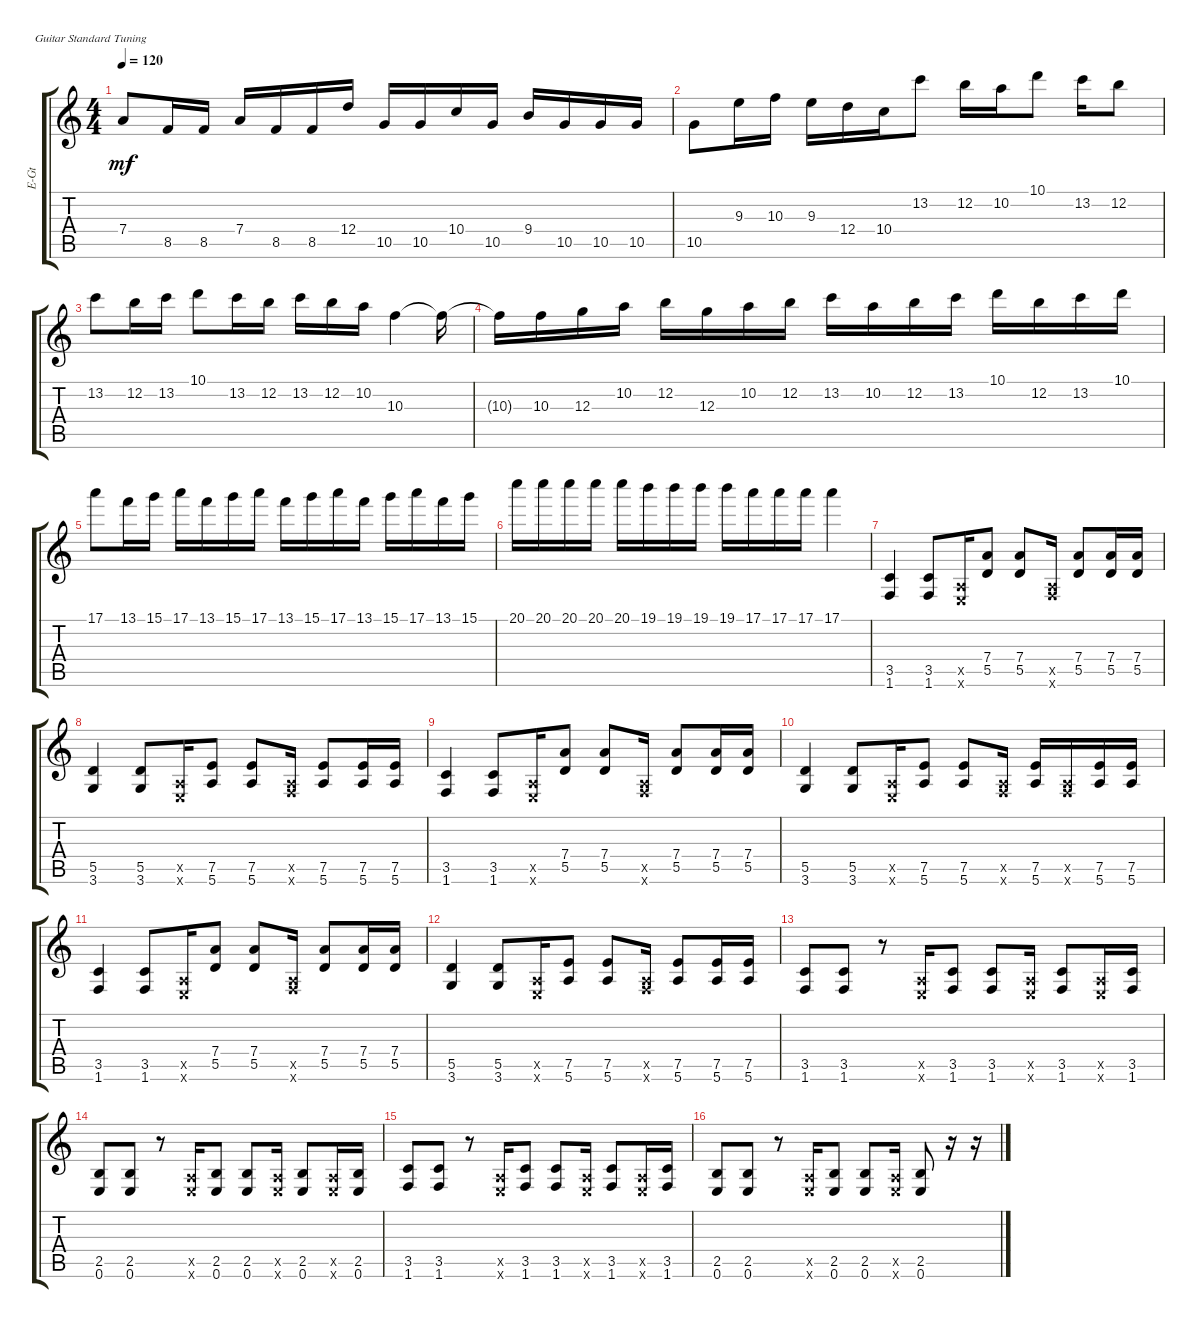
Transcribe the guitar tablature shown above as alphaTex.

\defaultSystemsLayout 4
\bracketExtendMode groupsimilarinstruments
\otherSystemsTrackNameOrientation horizontal
\track ("Electric Guitar" "E-Gt") {instrument distortionguitar}
\staff {score tabs}
\tuning (E4 B3 G3 D3 A2 E2)
\ts (4 4)
\tempo 120
\clef g2
\ks c
7.4.8{dy mf beam Up} 8.5.16{beam Up} 8.5.16{beam Up} 7.4.16{beam Up} 8.5.16{beam Up} 8.5.16{beam Up} 12.4.16{beam Up} 10.5.16{beam Up} 10.5.16{beam Up} 10.4.16{beam Up} 10.5.16{beam Up} 9.4.16{beam Up} 10.5.16{beam Up} 10.5.16{beam Up} 10.5.16{beam Up} |
10.5.8{beam Down} 9.3.16{beam Down} 10.3.16{beam Down} 9.3.16{beam Down} 12.4.16{beam Down} 10.4.16{beam Down} 13.2.8{beam Down} 12.2.16{beam Down} 10.2.16{beam Down} 10.1.8{beam Down} 13.2.16{beam Down} 12.2.8{beam Down} |
13.2.8{beam Down} 12.2.16{beam Down} 13.2.16{beam Down} 10.1.8{beam Down} 13.2.16{beam Down} 12.2.16{beam Down} 13.2.16{beam Down} 12.2.16{beam Down} 10.2.16{beam Down} 10.3.4{beam Down} 10.3{t}.16{beam Down} |
10.3{t}.16{beam Down} 10.3.16{beam Down} 12.3.16{beam Down} 10.2.16{beam Down} 12.2.16{beam Down} 12.3.16{beam Down} 10.2.16{beam Down} 12.2.16{beam Down} 13.2.16{beam Down} 10.2.16{beam Down} 12.2.16{beam Down} 13.2.16{beam Down} 10.1.16{beam Down} 12.2.16{beam Down} 13.2.16{beam Down} 10.1.16{beam Down} |
17.1.8{beam Down} 13.1.16{beam Down} 15.1.16{beam Down} 17.1.16{beam Down} 13.1.16{beam Down} 15.1.16{beam Down} 17.1.16{beam Down} 13.1.16{beam Down} 15.1.16{beam Down} 17.1.16{beam Down} 13.1.16{beam Down} 15.1.16{beam Down} 17.1.16{beam Down} 13.1.16{beam Down} 15.1.16{beam Down} |
20.1.16{beam Down} 20.1.16{beam Down} 20.1.16{beam Down} 20.1.16{beam Down} 20.1.16{beam Down} 19.1.16{beam Down} 19.1.16{beam Down} 19.1.16{beam Down} 19.1.16{beam Down} 17.1.16{beam Down} 17.1.16{beam Down} 17.1.16{beam Down} 17.1.4{beam Down} |
(1.6 3.5).4{beam Up} (3.5 1.6).8{beam Up} (0.6{x} 0.5{x}).16{beam Up} (5.5 7.4).8{beam Up} (5.5 7.4).8{beam Up} (1.6{x} 0.5{x}).16{beam Up} (5.5 7.4).8{beam Up} (5.5 7.4).16{beam Up} (5.5 7.4).16{beam Up} |
(3.6 5.5).4{beam Up} (5.5 3.6).8{beam Up} (0.6{x} 0.5{x}).16{beam Up} (7.5 5.6).8{beam Up} (7.5 5.6).8{beam Up} (1.6{x} 0.5{x}).16{beam Up} (7.5 5.6).8{beam Up} (7.5 5.6).16{beam Up} (7.5 5.6).16{beam Up} |
(1.6 3.5).4{beam Up} (3.5 1.6).8{beam Up} (0.6{x} 0.5{x}).16{beam Up} (5.5 7.4).8{beam Up} (5.5 7.4).8{beam Up} (1.6{x} 0.5{x}).16{beam Up} (5.5 7.4).8{beam Up} (5.5 7.4).16{beam Up} (5.5 7.4).16{beam Up} |
(3.6 5.5).4{beam Up} (5.5 3.6).8{beam Up} (0.6{x} 0.5{x}).16{beam Up} (7.5 5.6).8{beam Up} (7.5 5.6).8{beam Up} (1.6{x} 0.5{x}).16{beam Up} (7.5 5.6).16{beam Up} (1.6{x} 0.5{x}).16{beam Up} (7.5 5.6).16{beam Up} (7.5 5.6).16{beam Up} |
(1.6 3.5).4{beam Up} (3.5 1.6).8{beam Up} (0.6{x} 0.5{x}).16{beam Up} (5.5 7.4).8{beam Up} (5.5 7.4).8{beam Up} (1.6{x} 0.5{x}).16{beam Up} (5.5 7.4).8{beam Up} (5.5 7.4).16{beam Up} (5.5 7.4).16{beam Up} |
(3.6 5.5).4{beam Up} (5.5 3.6).8{beam Up} (0.6{x} 0.5{x}).16{beam Up} (7.5 5.6).8{beam Up} (7.5 5.6).8{beam Up} (1.6{x} 0.5{x}).16{beam Up} (7.5 5.6).8{beam Up} (7.5 5.6).16{beam Up} (7.5 5.6).16{beam Up} |
(1.6 3.5).8{beam Up} (3.5 1.6).8{beam Up} r.8{beam Up} (0.6{x} 0.5{x}).16{beam Up} (3.5 1.6).8{beam Up} (3.5 1.6).8{beam Up} (0.6{x} 0.5{x}).16{beam Up} (3.5 1.6).8{beam Up} (0.6{x} 0.5{x}).16{beam Up} (3.5 1.6).16{beam Up} |
(0.6 2.5).8{beam Up} (2.5 0.6).8{beam Up} r.8{beam Up} (0.6{x} 0.5{x}).16{beam Up} (2.5 0.6).8{beam Up} (2.5 0.6).8{beam Up} (0.6{x} 0.5{x}).16{beam Up} (2.5 0.6).8{beam Up} (0.6{x} 0.5{x}).16{beam Up} (2.5 0.6).16{beam Up} |
(1.6 3.5).8{beam Up} (3.5 1.6).8{beam Up} r.8{beam Up} (0.6{x} 0.5{x}).16{beam Up} (3.5 1.6).8{beam Up} (3.5 1.6).8{beam Up} (0.6{x} 0.5{x}).16{beam Up} (3.5 1.6).8{beam Up} (0.6{x} 0.5{x}).16{beam Up} (3.5 1.6).16{beam Up} |
(0.6 2.5).8{beam Up} (2.5 0.6).8{beam Up} r.8{beam Up} (0.6{x} 0.5{x}).16{beam Up} (2.5 0.6).8{beam Up} (2.5 0.6).8{beam Up} (0.6{x} 0.5{x}).16{beam Up} (2.5 0.6).8{beam Up} r.16{beam Up} r.16{beam Up}
